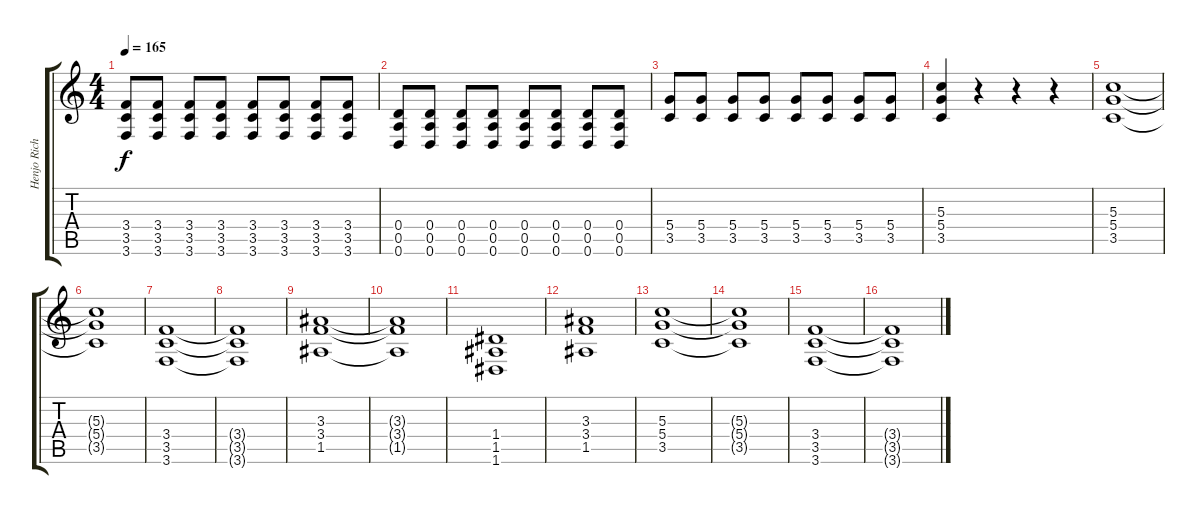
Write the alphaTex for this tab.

\track ("Henjo Richter" "Henjo Rich") {instrument electricguitarclean}
\staff {score tabs}
\tuning (E4 B3 G3 D3 A2 D2) {hide}
\ts (4 4)
\tempo 165
\clef g2
\ks c
(3.4 3.5 3.6).8{dy f} (3.4 3.5 3.6).8 (3.4 3.5 3.6).8 (3.4 3.5 3.6).8 (3.4 3.5 3.6).8 (3.4 3.5 3.6).8 (3.4 3.5 3.6).8 (3.4 3.5 3.6).8 |
(0.4 0.5 0.6).8 (0.4 0.5 0.6).8 (0.4 0.5 0.6).8 (0.4 0.5 0.6).8 (0.4 0.5 0.6).8 (0.4 0.5 0.6).8 (0.4 0.5 0.6).8 (0.4 0.5 0.6).8 |
(5.4 3.5).8 (5.4 3.5).8 (5.4 3.5).8 (5.4 3.5).8 (5.4 3.5).8 (5.4 3.5).8 (5.4 3.5).8 (5.4 3.5).8 |
(5.3 5.4 3.5).4 r.4 r.4 r.4 |
(5.3 5.4 3.5).1 |
(5.3{t} 5.4{t} 3.5{t}).1 |
(3.4 3.5 3.6).1 |
(3.4{t} 3.5{t} 3.6{t}).1 |
(3.3 3.4 1.5).1 |
(3.3{t} 3.4{t} 1.5{t}).1 |
(1.4 1.5 1.6).1 |
(3.3 3.4 1.5).1 |
(5.3 5.4 3.5).1 |
(5.3{t} 5.4{t} 3.5{t}).1 |
(3.4 3.5 3.6).1 |
(3.4{t} 3.5{t} 3.6{t}).1
